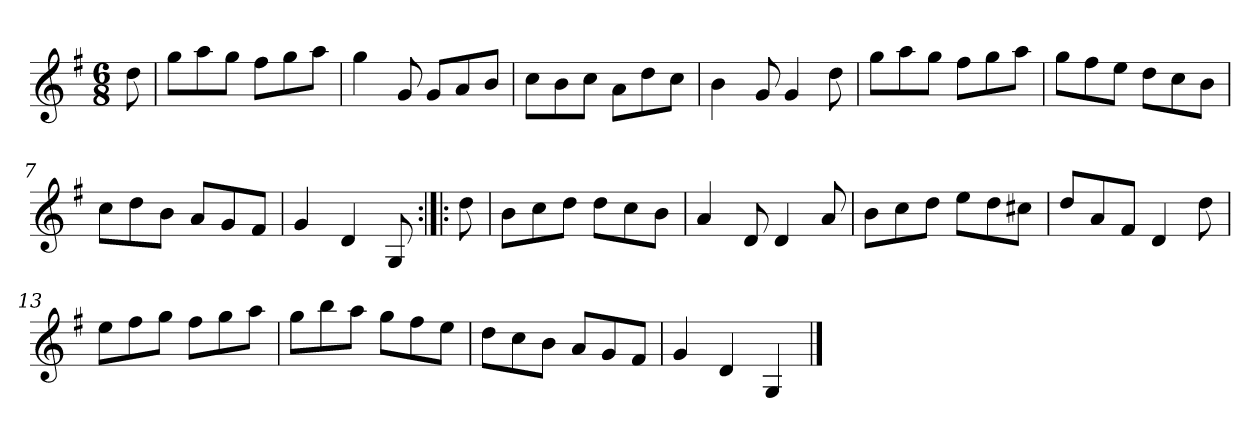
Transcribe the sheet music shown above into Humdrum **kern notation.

**kern
*part1
*staff1
*clefG2
*k[f#]
*G:
*M6/8
*MM120
=
8dd
=1
8gg\L
8aa\
8gg\J
8ff#\L
8gg\
8aa\J
=2
4gg
8g
8g/L
8a/
8b/J
=3
8cc\L
8b\
8cc\J
8a\L
8dd\
8cc\J
=4
4b
8g
4g
8dd
=5
8gg\L
8aa\
8gg\J
8ff#\L
8gg\
8aa\J
=6
8gg\L
8ff#\
8ee\J
8dd\L
8cc\
8b\J
=7
8cc\L
8dd\
8b\J
8a/L
8g/
8f#/J
=8
4g
4d
8G
=:|!|:
8dd
=9
8b\L
8cc\
8dd\J
8dd\L
8cc\
8b\J
=10
4a
8d
4d
8a
=11
8b\L
8cc\
8dd\J
8ee\L
8dd\
8cc#X\J
=12
8dd/L
8a/
8f#/J
4d
8dd
=13
8ee\L
8ff#\
8gg\J
8ff#\L
8gg\
8aa\J
=14
8gg\L
8bb\
8aa\J
8gg\L
8ff#\
8ee\J
=15
8dd\L
8cc\
8b\J
8a/L
8g/
8f#/J
=16
4g
4d
4G
==
*-
